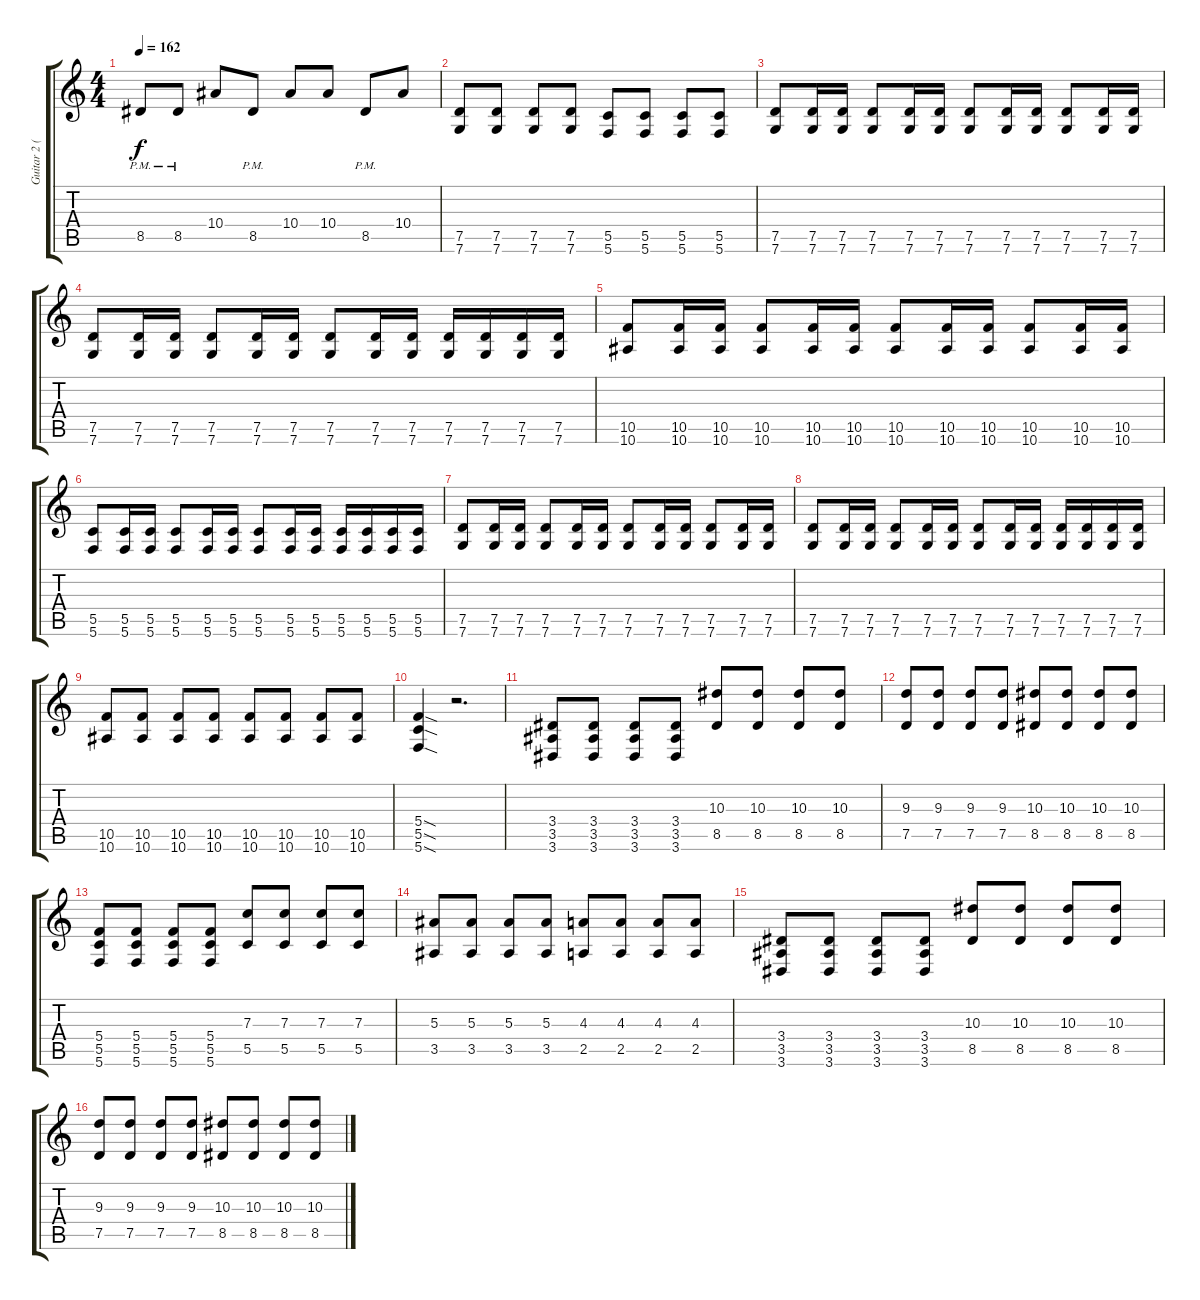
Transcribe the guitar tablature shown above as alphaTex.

\track ("Guitar 2 (Distorted- Padget)" "Guitar 2 (") {instrument distortionguitar}
\staff {score tabs}
\tuning (D4 A3 F3 C3 G2 C2) {hide}
\ts (4 4)
\tempo 162
\clef g2
\ks c
8.5{pm}.8{dy f} 8.5{pm}.8 10.4.8 8.5{pm}.8 10.4.8 10.4.8 8.5{pm}.8 10.4.8 |
(7.5 7.6).8 (7.5 7.6).8 (7.5 7.6).8 (7.5 7.6).8 (5.5 5.6).8 (5.5 5.6).8 (5.5 5.6).8 (5.5 5.6).8 |
(7.5 7.6).8 (7.5 7.6).16 (7.5 7.6).16 (7.5 7.6).8 (7.5 7.6).16 (7.5 7.6).16 (7.5 7.6).8 (7.5 7.6).16 (7.5 7.6).16 (7.5 7.6).8 (7.5 7.6).16 (7.5 7.6).16 |
(7.5 7.6).8 (7.5 7.6).16 (7.5 7.6).16 (7.5 7.6).8 (7.5 7.6).16 (7.5 7.6).16 (7.5 7.6).8 (7.5 7.6).16 (7.5 7.6).16 (7.5 7.6).16 (7.5 7.6).16 (7.5 7.6).16 (7.5 7.6).16 |
(10.5 10.6).8 (10.5 10.6).16 (10.5 10.6).16 (10.5 10.6).8 (10.5 10.6).16 (10.5 10.6).16 (10.5 10.6).8 (10.5 10.6).16 (10.5 10.6).16 (10.5 10.6).8 (10.5 10.6).16 (10.5 10.6).16 |
(5.5 5.6).8 (5.5 5.6).16 (5.5 5.6).16 (5.5 5.6).8 (5.5 5.6).16 (5.5 5.6).16 (5.5 5.6).8 (5.5 5.6).16 (5.5 5.6).16 (5.5 5.6).16 (5.5 5.6).16 (5.5 5.6).16 (5.5 5.6).16 |
(7.5 7.6).8 (7.5 7.6).16 (7.5 7.6).16 (7.5 7.6).8 (7.5 7.6).16 (7.5 7.6).16 (7.5 7.6).8 (7.5 7.6).16 (7.5 7.6).16 (7.5 7.6).8 (7.5 7.6).16 (7.5 7.6).16 |
(7.5 7.6).8 (7.5 7.6).16 (7.5 7.6).16 (7.5 7.6).8 (7.5 7.6).16 (7.5 7.6).16 (7.5 7.6).8 (7.5 7.6).16 (7.5 7.6).16 (7.5 7.6).16 (7.5 7.6).16 (7.5 7.6).16 (7.5 7.6).16 |
(10.5 10.6).8 (10.5 10.6).8 (10.5 10.6).8 (10.5 10.6).8 (10.5 10.6).8 (10.5 10.6).8 (10.5 10.6).8 (10.5 10.6).8 |
(5.4{sod} 5.5{sod} 5.6{sod}).4 r.2{d} |
(3.4 3.5 3.6).8{volume 16} (3.4 3.5 3.6).8 (3.4 3.5 3.6).8 (3.4 3.5 3.6).8 (10.3 8.5).8 (10.3 8.5).8 (10.3 8.5).8 (10.3 8.5).8 |
(9.3 7.5).8 (9.3 7.5).8 (9.3 7.5).8 (9.3 7.5).8 (10.3 8.5).8 (10.3 8.5).8 (10.3 8.5).8 (10.3 8.5).8 |
(5.4 5.5 5.6).8 (5.4 5.5 5.6).8 (5.4 5.5 5.6).8 (5.4 5.5 5.6).8 (7.3 5.5).8 (7.3 5.5).8 (7.3 5.5).8 (7.3 5.5).8 |
(5.3 3.5).8 (5.3 3.5).8 (5.3 3.5).8 (5.3 3.5).8 (4.3 2.5).8 (4.3 2.5).8 (4.3 2.5).8 (4.3 2.5).8 |
(3.4 3.5 3.6).8 (3.4 3.5 3.6).8 (3.4 3.5 3.6).8 (3.4 3.5 3.6).8 (10.3 8.5).8 (10.3 8.5).8 (10.3 8.5).8 (10.3 8.5).8 |
(9.3 7.5).8 (9.3 7.5).8 (9.3 7.5).8 (9.3 7.5).8 (10.3 8.5).8 (10.3 8.5).8 (10.3 8.5).8 (10.3 8.5).8
